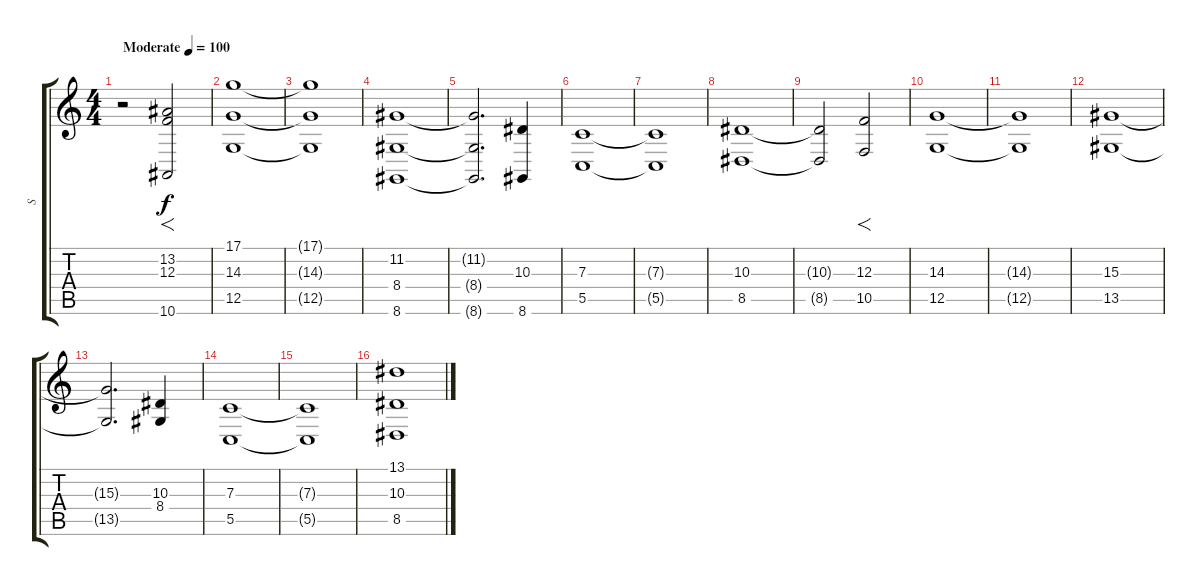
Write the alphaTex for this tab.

\track ("S" "S") {instrument stringensemble1}
\staff {score tabs}
\tuning (D4 A3 F3 C3 G2 C2) {hide}
\ts (4 4)
\tempo (100 "Moderate")
\clef g2
\ks c
r.2{dy f instrument stringensemble1} (13.2 12.3 10.6).2{f} |
(17.1 14.3 12.5).1 |
(17.1{t} 14.3{t} 12.5{t}).1 |
(11.2 8.4 8.6).1 |
(11.2{t} 8.4{t} 8.6{t}).2{d} (10.3 8.6).4 |
(7.3 5.5).1 |
(7.3{t} 5.5{t}).1 |
(10.3 8.5).1 |
(10.3{t} 8.5{t}).2 (12.3 10.5).2{f} |
(14.3 12.5).1 |
(14.3{t} 12.5{t}).1 |
(15.3 13.5).1 |
(15.3{t} 13.5{t}).2{d} (10.3 8.4).4 |
(7.3 5.5).1 |
(7.3{t} 5.5{t}).1 |
(13.1 10.3 8.5).1
